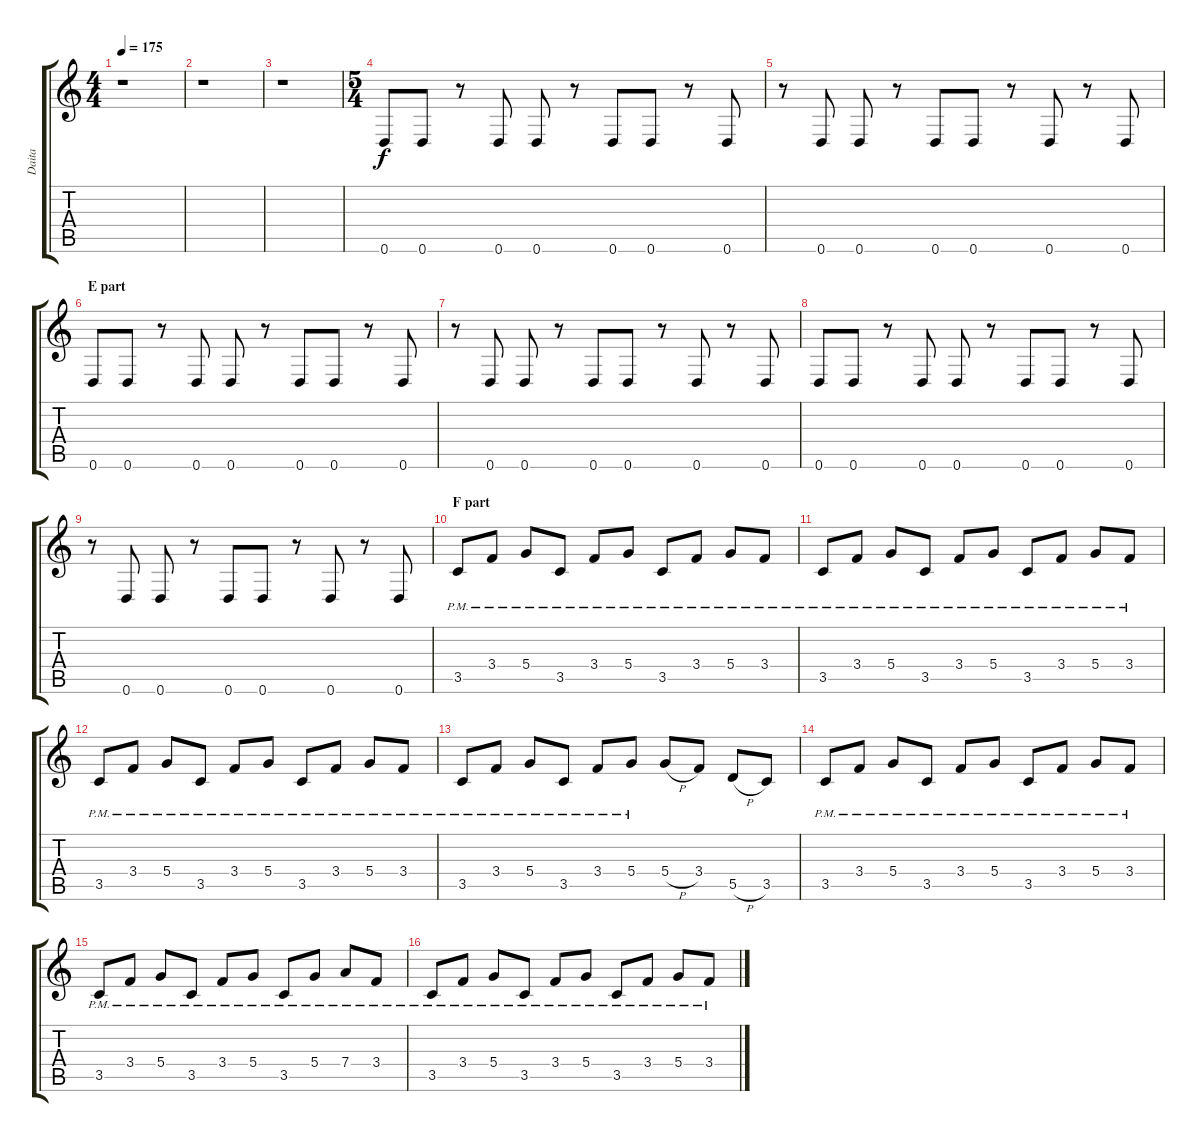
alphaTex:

\track ("Daita" "Daita") {instrument distortionguitar}
\staff {score tabs}
\tuning (E4 B3 G3 D3 A2 D2) {hide}
\ts (4 4)
\tempo 175
\clef g2
\ks c
r.1{dy f} |
r.1 |
r.1 |
\ts (5 4)
0.6.8 0.6.8 r.8 0.6.8 0.6.8 r.8 0.6.8 0.6.8 r.8 0.6.8 |
r.8 0.6.8 0.6.8 r.8 0.6.8 0.6.8 r.8 0.6.8 r.8 0.6.8 |
\section ("" "E part")
0.6.8 0.6.8 r.8 0.6.8 0.6.8 r.8 0.6.8 0.6.8 r.8 0.6.8 |
r.8 0.6.8 0.6.8 r.8 0.6.8 0.6.8 r.8 0.6.8 r.8 0.6.8 |
0.6.8 0.6.8 r.8 0.6.8 0.6.8 r.8 0.6.8 0.6.8 r.8 0.6.8 |
r.8 0.6.8 0.6.8 r.8 0.6.8 0.6.8 r.8 0.6.8 r.8 0.6.8 |
\section ("" "F part")
3.5{pm}.8 3.4{pm}.8 5.4{pm}.8 3.5{pm}.8 3.4{pm}.8 5.4{pm}.8 3.5{pm}.8 3.4{pm}.8 5.4{pm}.8 3.4{pm}.8 |
3.5{pm}.8 3.4{pm}.8 5.4{pm}.8 3.5{pm}.8 3.4{pm}.8 5.4{pm}.8 3.5{pm}.8 3.4{pm}.8 5.4{pm}.8 3.4{pm}.8 |
3.5{pm}.8 3.4{pm}.8 5.4{pm}.8 3.5{pm}.8 3.4{pm}.8 5.4{pm}.8 3.5{pm}.8 3.4{pm}.8 5.4{pm}.8 3.4{pm}.8 |
3.5{pm}.8 3.4{pm}.8 5.4{pm}.8 3.5{pm}.8 3.4{pm}.8 5.4{pm}.8 5.4{h}.8 3.4.8 5.5{h}.8 3.5.8 |
3.5{pm}.8 3.4{pm}.8 5.4{pm}.8 3.5{pm}.8 3.4{pm}.8 5.4{pm}.8 3.5{pm}.8 3.4{pm}.8 5.4{pm}.8 3.4{pm}.8 |
3.5{pm}.8 3.4{pm}.8 5.4{pm}.8 3.5{pm}.8 3.4{pm}.8 5.4{pm}.8 3.5{pm}.8 5.4{pm}.8 7.4{pm}.8 3.4{pm}.8 |
3.5{pm}.8 3.4{pm}.8 5.4{pm}.8 3.5{pm}.8 3.4{pm}.8 5.4{pm}.8 3.5{pm}.8 3.4{pm}.8 5.4{pm}.8 3.4{pm}.8
